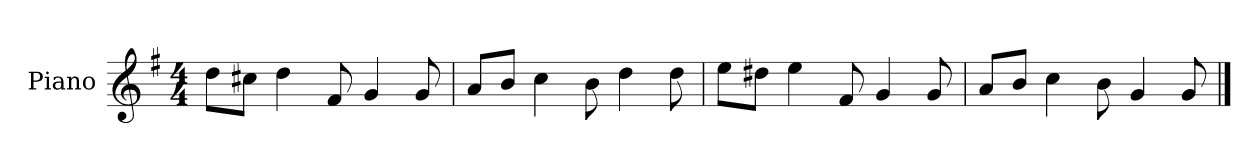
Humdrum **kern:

**kern
*part1
*staff1
*I"Piano
*I'P-no
*clefG2
*k[f#]
*M4/4
*MM90
=1
8dd\L
8cc#X\J
4dd\
8f#/
4g/
8g/
=2
8a/L
8b/J
4cc\
8b\
4dd\
8dd\
=3
8ee\L
8dd#X\J
4ee\
8f#/
4g/
8g/
=4
8a/L
8b/J
4cc\
8b\
4g/
8g/
==
*-
